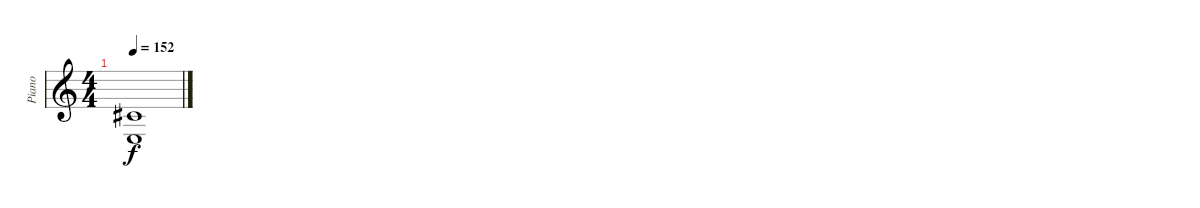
\track ("Piano" "Piano") {instrument acousticgrandpiano}
\staff {score}
\tuning (E4 B3 G3 D3 A2 E2) {hide}
\ts (4 4)
\tempo 152
\clef g2
\ks c
(6.3{t} 2.4{t}).1{dy f}
